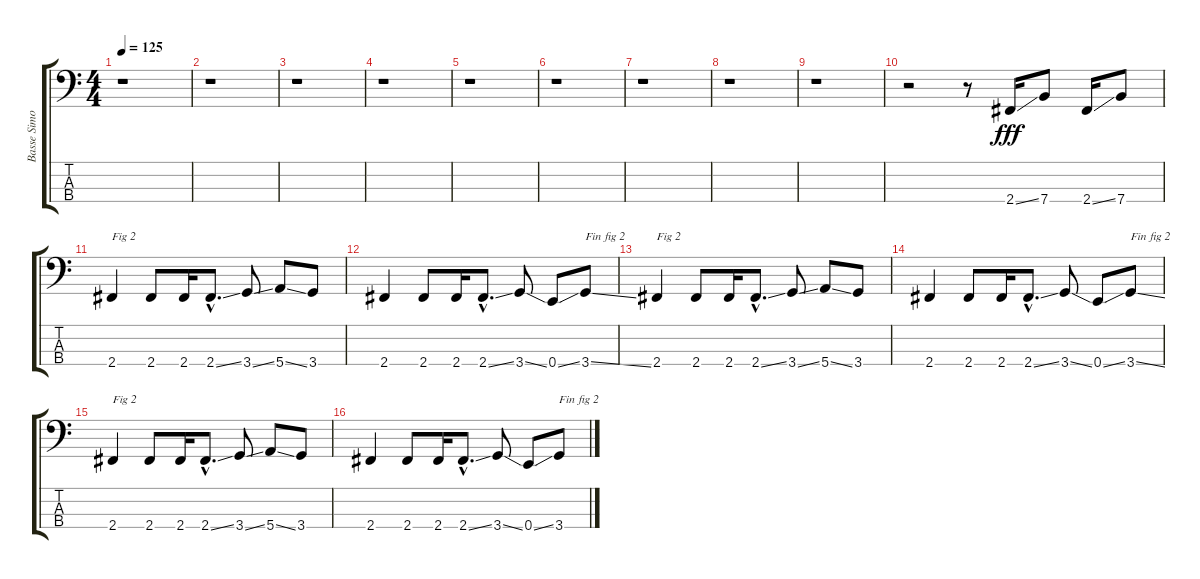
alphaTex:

\track ("Basse Simon" "Basse Simo") {instrument electricbassfinger}
\staff {score tabs}
\tuning (G2 D2 A1 E1) {hide}
\ts (4 4)
\tempo 125
\clef f4
\ks c
r.1{dy fff instrument electricbassfinger} |
r.1 |
r.1 |
r.1 |
r.1 |
r.1 |
r.1 |
r.1 |
r.1 |
r.2 r.8 2.4{ss}.16 7.4.8 2.4{ss}.16 7.4.8 |
2.4.4{txt "Fig 2"} 2.4.8 2.4.16 2.4{ss hac}.8{d} 3.4{ss}.8 5.4{ss}.8 3.4.8 |
2.4.4 2.4.8 2.4.16 2.4{ss hac}.8{d} 3.4{ss}.8 0.4{ss}.8 3.4{ss}.8{txt "Fin fig 2"} |
2.4.4{txt "Fig 2"} 2.4.8 2.4.16 2.4{ss hac}.8{d} 3.4{ss}.8 5.4{ss}.8 3.4.8 |
2.4.4 2.4.8 2.4.16 2.4{ss hac}.8{d} 3.4{ss}.8 0.4{ss}.8 3.4{ss}.8{txt "Fin fig 2"} |
2.4.4{txt "Fig 2"} 2.4.8 2.4.16 2.4{ss hac}.8{d} 3.4{ss}.8 5.4{ss}.8 3.4.8 |
2.4.4 2.4.8 2.4.16 2.4{ss hac}.8{d} 3.4{ss}.8 0.4{ss}.8 3.4{ss}.8{txt "Fin fig 2"}
